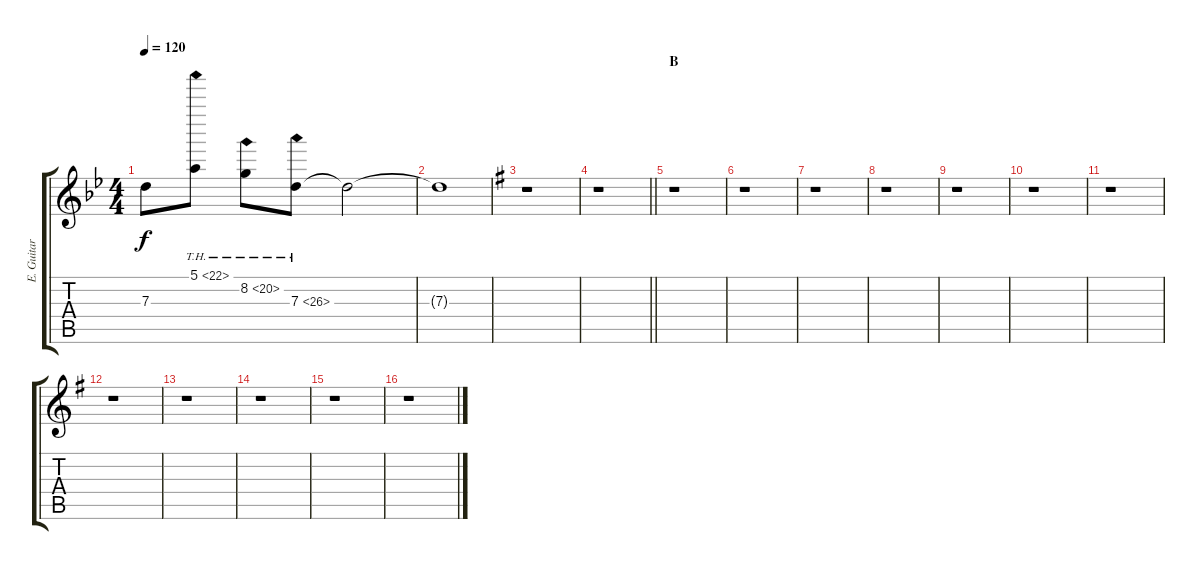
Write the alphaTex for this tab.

\track ("E. Guitar I" "E. Guitar ") {instrument electricguitarclean}
\staff {score tabs}
\tuning (E4 B3 G3 D3 A2 E2) {hide}
\ts (4 4)
\tempo 120
\clef g2
\ks bb
7.3{t}.8{dy f} 5.1{th 17}.8 8.2{th 12}.8 7.3{th 19}.8 7.3{t}.2 |
7.3{t}.1 |
\ks g
r.1 |
\barLineRight lightlight
r.1 |
\section ("" "B")
r.1 |
r.1 |
r.1 |
r.1 |
r.1 |
r.1 |
r.1 |
r.1 |
r.1 |
r.1 |
r.1 |
r.1
